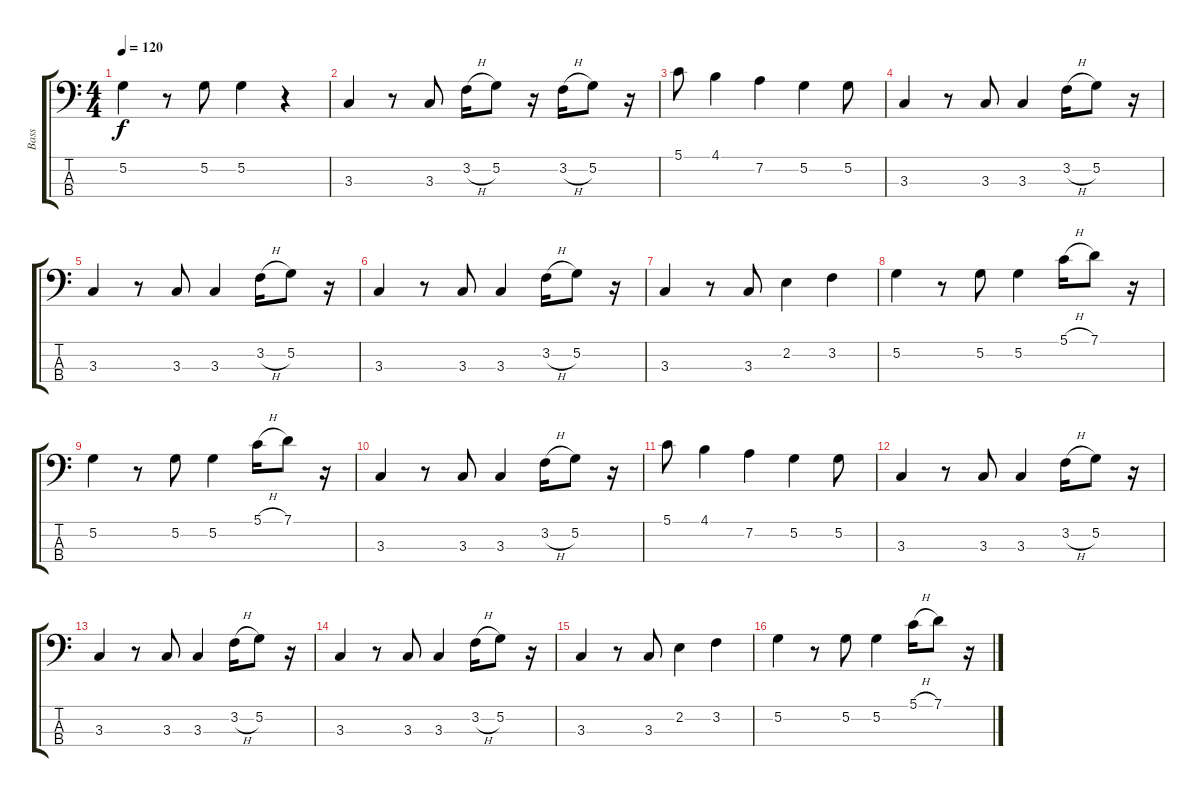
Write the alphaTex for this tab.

\track ("Bass" "Bass") {instrument electricbasspick}
\staff {score tabs}
\tuning (G2 D2 A1 E1) {hide}
\ts (4 4)
\tempo 120
\clef f4
\ks c
5.2.4{dy f} r.8 5.2.8 5.2.4 r.4 |
3.3.4 r.8 3.3.8 3.2{h}.16 5.2.8 r.16 3.2{h}.16 5.2.8 r.16 |
5.1.8{volume 10} 4.1.4{volume 10} 7.2.4 5.2.4 5.2.8 |
3.3.4 r.8 3.3.8 3.3.4 3.2{h}.16 5.2.8 r.16 |
3.3.4 r.8 3.3.8 3.3.4 3.2{h}.16 5.2.8 r.16 |
3.3.4 r.8 3.3.8 3.3.4 3.2{h}.16 5.2.8 r.16 |
3.3.4 r.8 3.3.8 2.2.4 3.2.4 |
5.2.4 r.8 5.2.8 5.2.4 5.1{h}.16 7.1.8 r.16 |
5.2.4 r.8 5.2.8 5.2.4 5.1{h}.16 7.1.8 r.16 |
3.3.4 r.8 3.3.8 3.3.4 3.2{h}.16 5.2.8 r.16 |
5.1.8{volume 10} 4.1.4{volume 10} 7.2.4 5.2.4 5.2.8 |
3.3.4 r.8 3.3.8 3.3.4 3.2{h}.16 5.2.8 r.16 |
3.3.4 r.8 3.3.8 3.3.4 3.2{h}.16 5.2.8 r.16 |
3.3.4 r.8 3.3.8 3.3.4 3.2{h}.16 5.2.8 r.16 |
3.3.4 r.8 3.3.8 2.2.4 3.2.4 |
5.2.4 r.8 5.2.8 5.2.4 5.1{h}.16 7.1.8 r.16
